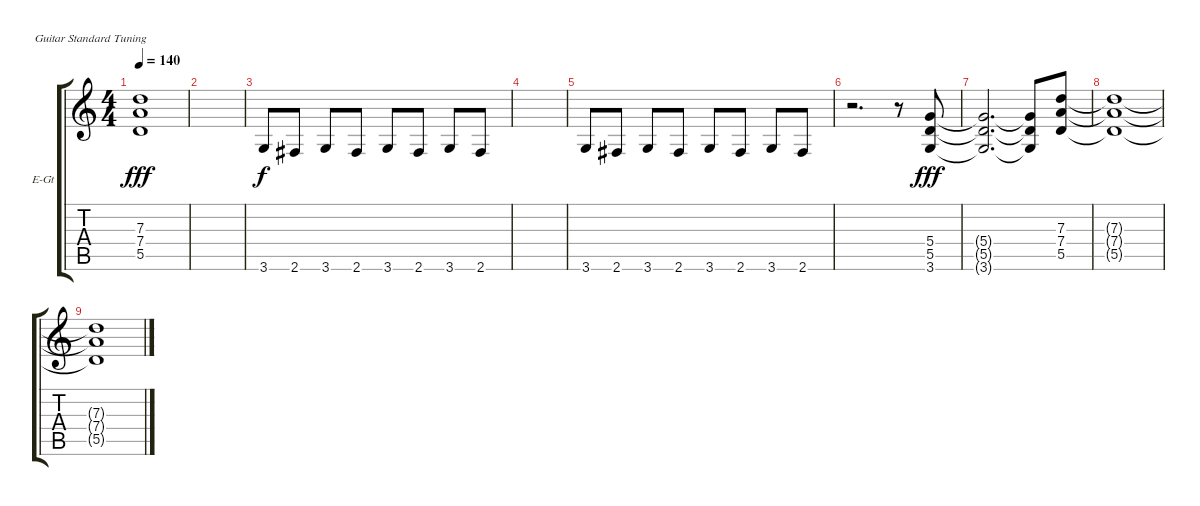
\bracketExtendMode groupsimilarinstruments
\firstSystemTrackNameOrientation horizontal
\otherSystemsTrackNameOrientation horizontal
\track ("Rhythm Guitar" "E-Gt") {instrument distortionguitar}
\staff {score tabs}
\tuning (E4 B3 G3 D3 A2 E2)
\ts (4 4)
\tempo 140
\clef g2
\ks c
(5.5{t} 7.4{t} 7.3{t}).1{dy fff} |
|
3.6.8{dy f} 2.6.8 3.6.8 2.6.8 3.6.8 2.6.8 3.6.8 2.6.8 |
|
3.6.8 2.6.8 3.6.8 2.6.8 3.6.8 2.6.8 3.6.8 2.6.8 |
r.2{d} r.8 (3.6 5.5 5.4).8{dy fff} |
(3.6{t} 5.5{t} 5.4{t}).2{d} (5.5{t} 5.4{t} 3.6{t}).8 (5.5 7.4 7.3).8 |
(5.5{t} 7.4{t} 7.3{t}).1 |
(5.5{t} 7.4{t} 7.3{t}).1
